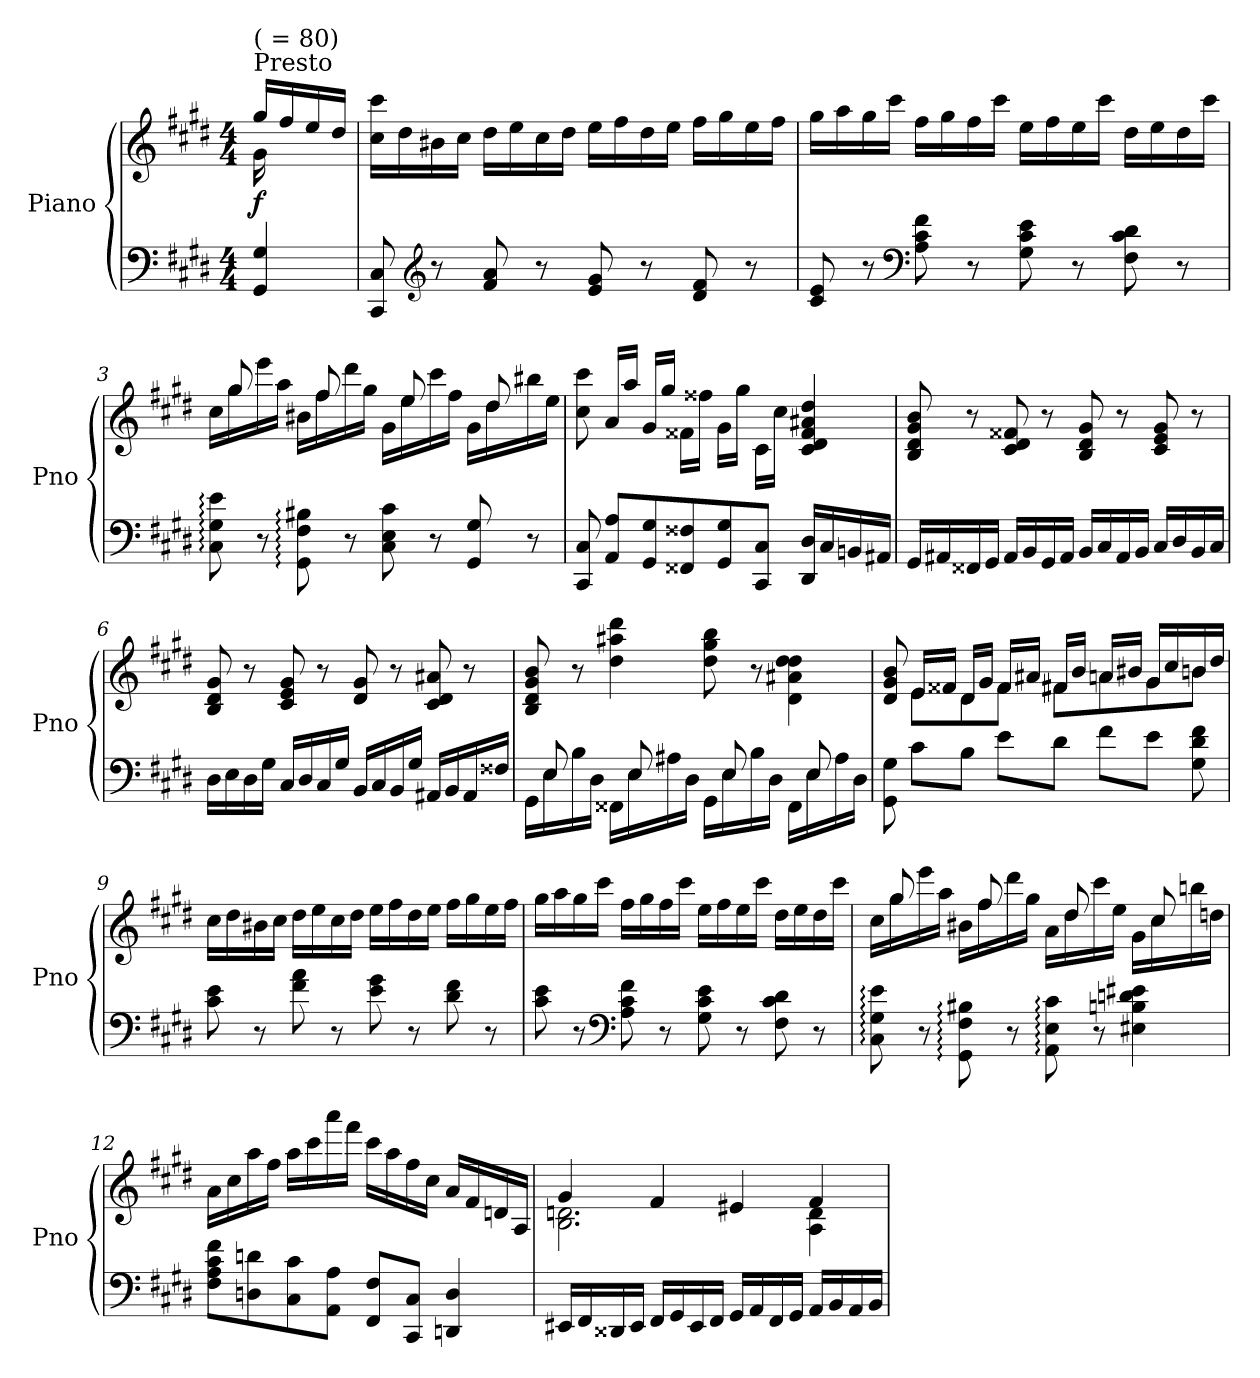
**kern	**kern	**dynam
*part1	*part1	*part1
*staff2	*staff1	*staff1/2
*I"Piano	*	*
*I'Pno	*	*
*clefF4	*clefG2	*
*k[f#c#g#d#]	*k[f#c#g#d#]	*
*E:	*E:	*
*M4/4	*M4/4	*
=	=	=
*	*^	*
!	!LO:TX:a:t=Presto	!	!
!	!LO:TX:a:t=(   = 80)	!	!
!	!	!	!LO:DY:b
4GG#/ 4G#/	16gg#/LL	16g#\	f
.	16ff#/	8.ryy	.
.	16ee/	.	.
.	16dd#/JJ	.	.
*	*v	*v	*
=1	=1	=1
8CC#/ 8C#/	16cc#\ 16ccc#\LL	.
.	16dd#\	.
*clefG2	*	*
8r	16b#X\	.
.	16cc#\JJ	.
8f#/ 8a/	16dd#\LL	.
.	16ee\	.
8r	16cc#\	.
.	16dd#\JJ	.
8e/ 8g#/	16ee\LL	.
.	16ff#\	.
8r	16dd#\	.
.	16ee\JJ	.
8d#/ 8f#/	16ff#\LL	.
.	16gg#\	.
8r	16ee\	.
.	16ff#\JJ	.
=2	=2	=2
8c#/ 8e/	16gg#\LL	.
.	16aa\	.
8r	16gg#\	.
.	16ccc#\JJ	.
*clefF4	*	*
8A\ 8c#\ 8f#\	16ff#\LL	.
.	16gg#\	.
8r	16ff#\	.
.	16ccc#\JJ	.
8G#\ 8c#\ 8e\	16ee\LL	.
.	16ff#\	.
8r	16ee\	.
.	16ccc#\JJ	.
8F#\ 8c#\ 8d#\	16dd#\LL	.
.	16ee\	.
8r	16dd#\	.
.	16ccc#\JJ	.
!!LO:LB:g=z
=3	=3	=3
*	*^	*
8C#\: 8G#\: 8e\:	16cc#\LL	16ryy	.
.	16gg#\	8gg#/	.
8r	16eee\	.	.
.	16aa\JJ	8ryy	.
8GG#\: 8F#\: 8B#X\:	16b#X\LL	.	.
.	16ff#\	8ff#/	.
8r	16ddd#\	.	.
.	16gg#\JJ	8ryy	.
8C#\ 8E\ 8c#\	16g#\LL	.	.
.	16ee\	8ee/	.
8r	16ccc#\	.	.
.	16ff#\JJ	8ryy	.
8GG#/ 8G#/	16g#\LL	.	.
.	16dd#\	8dd#/	.
8r	16bb#X\	.	.
.	16ee\JJ	16ryy	.
*	*v	*v	*
=4	=4	=4
8CC#/ 8C#/	8cc#\ 8ccc#\	.
8AA/ 8A/L	16a/LL	.
.	16aa/JJ	.
8GG#/ 8G#/	16g#/LL	.
.	16gg#/JJ	.
8FF##X/ 8F##X/	16f##X\LL	.
.	16ff##X\JJ	.
8GG#/ 8G#/	16g#\LL	.
.	16gg#\JJ	.
8CC#/ 8C#/J	16c#\LL	.
.	16cc#\JJ	.
16DD#/ 16D#/LL	4c#/ 4d#/ 4f##/ 4a#X/ 4dd#/	.
16C#/	.	.
16BBn/	.	.
16AA#X/JJ	.	.
!!LO:LB:g=z
=5	=5	=5
16GG#/LL	8B/ 8d#/ 8g#/ 8b/	.
16AA#X/	.	.
16FF##X/	8r	.
16GG#/JJ	.	.
16AA#/LL	8c#/ 8d#/ 8f##X/	.
16BB/	.	.
16GG#/	8r	.
16AA#/JJ	.	.
16BB/LL	8B/ 8d#/ 8g#/	.
16C#/	.	.
16AA#/	8r	.
16BB/JJ	.	.
16C#/LL	8c#/ 8e/ 8g#/	.
16D#/	.	.
16BB/	8r	.
16C#/JJ	.	.
=6	=6	=6
16D#\LL	8B/ 8d#/ 8g#/	.
16E\	.	.
16D#\	8r	.
16G#\JJ	.	.
16C#/LL	8c#/ 8e/ 8g#/	.
16D#/	.	.
16C#/	8r	.
16G#/JJ	.	.
16BB/LL	8d#/ 8g#/	.
16C#/	.	.
16BB/	8r	.
16G#/JJ	.	.
16AA#X/LL	8c#/ 8d#/ 8a#X/	.
16BB/	.	.
16AA#/	8r	.
16F##X/JJ	.	.
!!LO:LB:g=z
=7	=7	=7
*^	*	*
16GG#\LL	16ryy	8B/ 8d#/ 8g#/ 8b/	.
16E\	8E/	.	.
16B\	.	8r	.
16D#\JJ	8ryy	.	.
16FF##X\LL	.	4dd#\ 4aa#X\ 4ddd#\	.
16E\	8E/	.	.
16A#X\	.	.	.
16D#\JJ	8ryy	.	.
16GG#\LL	.	8dd#\ 8gg#\ 8bb\	.
16E\	8E/	.	.
16B\	.	8r	.
16D#\JJ	8ryy	.	.
16FF##\LL	.	4d#\ 4a#X\ 4dd#\ 4dd#\	.
16E\	8E/	.	.
16A#\	.	.	.
16D#\JJ	16ryy	.	.
*v	*v	*	*
=8	=8	=8
*	*^	*
*	*	*^	*
8GG#\ 8G#\	8d#/ 8g#/ 8b/	8ryy	2ryy	.
8c#\L	16e/LL	8e\L	.	.
.	16f##X/JJ	.	.	.
8B\J	16d#/LL	8d#\	.	.
.	16g#/JJ	.	.	.
8e\L	16f##/LL	8f##\J	.	.
.	16a#X/JJ	.	.	.
8d#\J	8f#X\L	2ryy	16f#/LL	.
.	.	.	16b/JJ	.
8f#\L	8an\	.	16a/LL	.
.	.	.	16b#X/JJ	.
8e\J	8g#\	.	16g#/LL	.
.	.	.	16cc#/	.
8G#\ 8d#\ 8f#\	8b#\J	.	16b/	.
.	.	.	16dd#/JJ	.
*	*v	*v	*v	*
!!LO:LB:g=z
=9	=9	=9
8c#\ 8e\	16cc#\LL	.
.	16dd#\	.
8r	16b#X\	.
.	16cc#\JJ	.
8f#\ 8a\	16dd#\LL	.
.	16ee\	.
8r	16cc#\	.
.	16dd#\JJ	.
8e\ 8g#\	16ee\LL	.
.	16ff#\	.
8r	16dd#\	.
.	16ee\JJ	.
8d#\ 8f#\	16ff#\LL	.
.	16gg#\	.
8r	16ee\	.
.	16ff#\JJ	.
=10	=10	=10
8c#\ 8e\	16gg#\LL	.
.	16aa\	.
8r	16gg#\	.
.	16ccc#\JJ	.
*clefF4	*	*
8A\ 8c#\ 8f#\	16ff#\LL	.
.	16gg#\	.
8r	16ff#\	.
.	16ccc#\JJ	.
8G#\ 8c#\ 8e\	16ee\LL	.
.	16ff#\	.
8r	16ee\	.
.	16ccc#\JJ	.
8F#\ 8c#\ 8d#\	16dd#\LL	.
.	16ee\	.
8r	16dd#\	.
.	16ccc#\JJ	.
!!LO:PB:g=z
=11	=11	=11
*	*^	*
8C#\: 8G#\: 8e\:	16cc#\LL	16ryy	.
.	16gg#\	8gg#/	.
8r	16eee\	.	.
.	16aa\JJ	8ryy	.
8GG#\: 8F#\: 8B#X\:	16b#X\LL	.	.
.	16ff#\	8ff#/	.
8r	16ddd#\	.	.
.	16gg#\JJ	8ryy	.
8AA\: 8E\: 8c#\:	16a\LL	.	.
.	16dd#\	8dd#/	.
8r	16ccc#\	.	.
.	16ee\JJ	8ryy	.
4E#X\ 4Bn\ 4dn\ 4e#X\	16g#\LL	.	.
.	16cc#\	8cc#/	.
.	16bbn\	.	.
.	16ddn\JJ	16ryy	.
*	*v	*v	*
=12	=12	=12
8F#\ 8A\ 8c#\ 8f#\L	16a\LL	.
.	16cc#\	.
8Dn\ 8dn\	16aa\	.
.	16ff#\JJ	.
8C#\ 8c#\	16aa\LL	.
.	16ccc#\	.
8AA\ 8A\J	16aaa\	.
.	16fff#\JJ	.
8FF#/ 8F#/L	16ccc#\LL	.
.	16aa\	.
8CC#/ 8C#/J	16ff#\	.
.	16cc#\JJ	.
4DDn/ 4D/	16a/LL	.
.	16f#/	.
.	16dn/	.
.	16A/JJ	.
!!LO:LB:g=z
=13	=13	=13
*	*^	*
16EE#X/LL	4g#/	2.B\ 2.dn\	.
16FF#/	.	.	.
16DD##X/	.	.	.
16EE#/JJ	.	.	.
16FF#/LL	4f#/	.	.
16GG#/	.	.	.
16EE#/	.	.	.
16FF#/JJ	.	.	.
16GG#/LL	4e#X/	.	.
16AA/	.	.	.
16FF#/	.	.	.
16GG#/JJ	.	.	.
16AA/LL	4f#/	4A\ 4d\	.
16BB/	.	.	.
16AA/	.	.	.
16BB/JJ	.	.	.
*	*v	*v	*
=	=	=
*-	*-	*-
